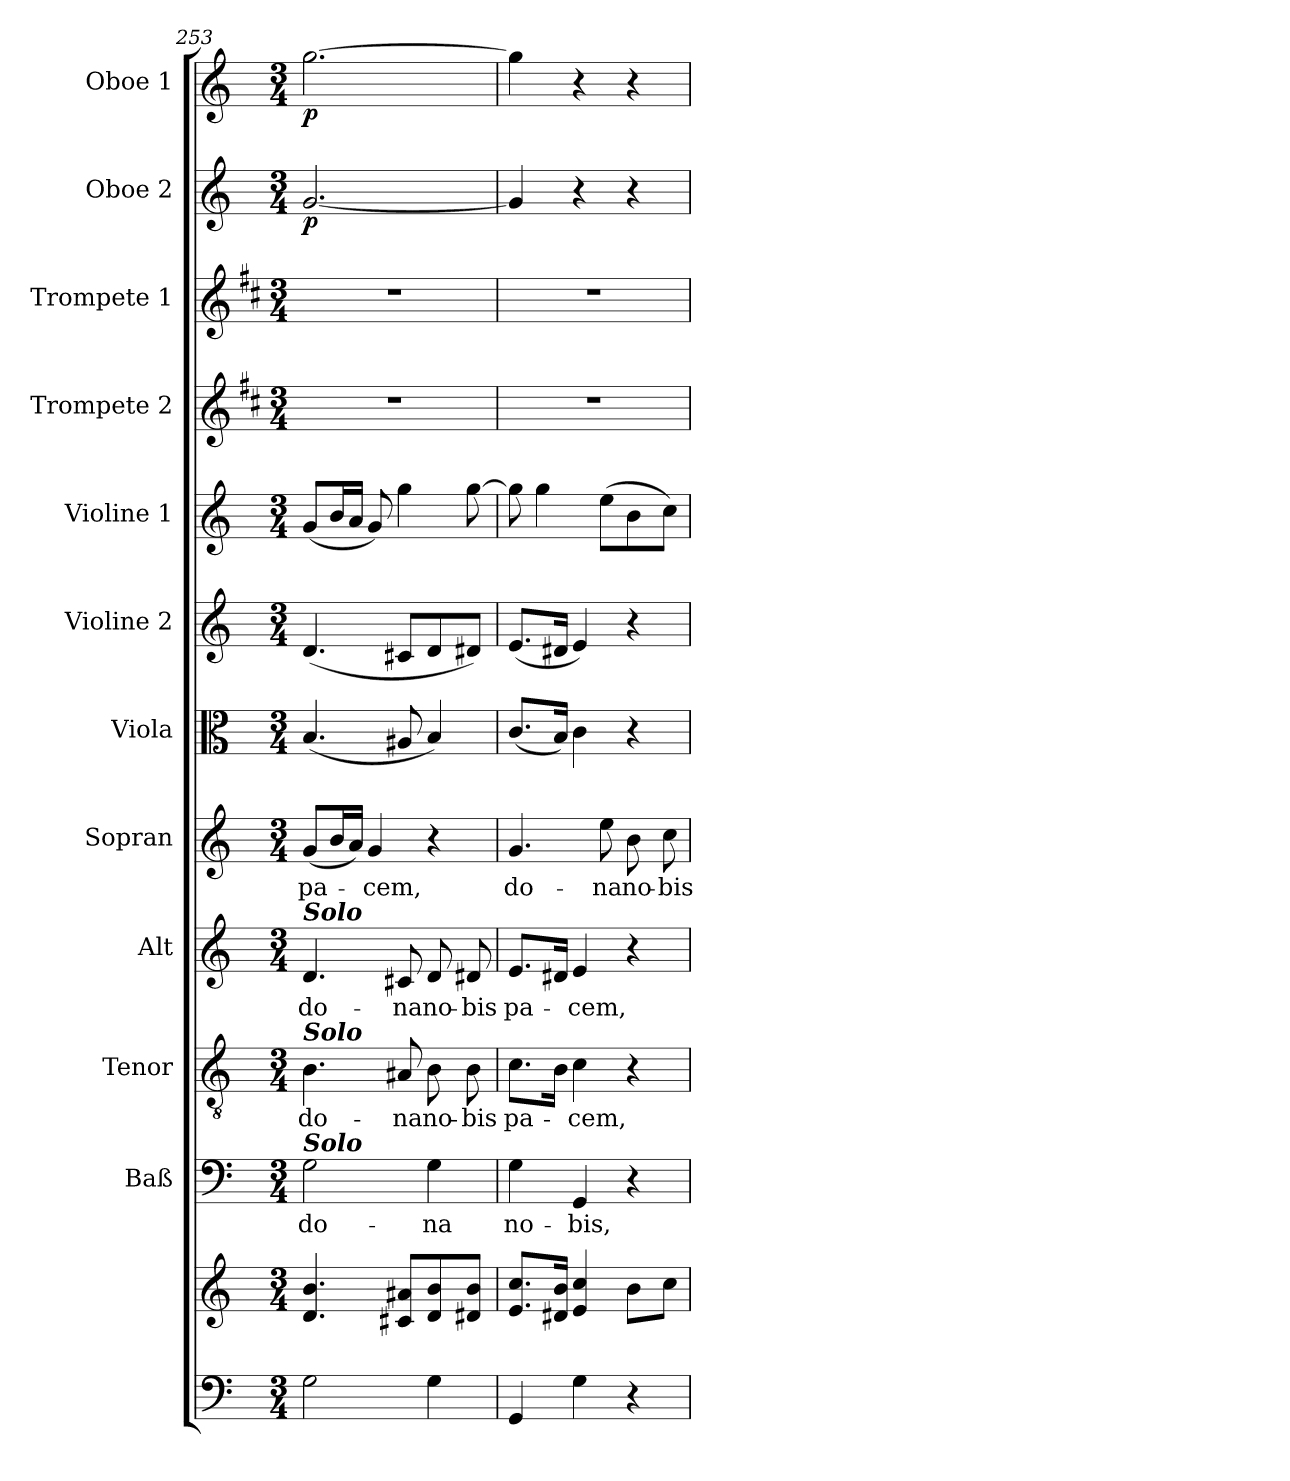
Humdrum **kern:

**kern	**kern	**kern	**text	**kern	**text	**kern	**text	**kern	**text	**kern	**kern	**kern	**kern	**kern	**kern	**dynam	**kern	**dynam
*part12	*part12	*part11	*part11	*part10	*part10	*part9	*part9	*part8	*part8	*part7	*part6	*part5	*part4	*part3	*part2	*part2	*part1	*part1
*staff13	*staff12	*staff11	*staff11	*staff10	*staff10	*staff9	*staff9	*staff8	*staff8	*staff7	*staff6	*staff5	*staff4	*staff3	*staff2	*staff2	*staff1	*staff1
*	*	*I"Baß	*	*I"Tenor	*	*I"Alt	*	*I"Sopran	*	*I"Viola	*I"Violine 2	*I"Violine 1	*I"Trompete 2	*I"Trompete 1	*I"Oboe 2	*	*I"Oboe 1	*
*	*	*I'Baß	*	*I'Ten	*	*I'Alt	*	*I'Sop	*	*I'Vla.	*I'Vln. 2	*I'Vln. 1	*I'Trp. 2	*I'Trp. 1	*I'Ob. 2	*	*I'Ob. 1	*
*clefF4	*clefG2	*clefF4	*	*clefGv2	*	*clefG2	*	*clefG2	*	*clefC3	*clefG2	*clefG2	*clefG2	*clefG2	*clefG2	*	*clefG2	*
*	*	*	*	*	*	*	*	*	*	*	*	*	*ITrd1c2	*ITrd1c2	*	*	*	*
*k[]	*k[]	*k[]	*	*k[]	*	*k[]	*	*k[]	*	*k[]	*k[]	*k[]	*k[]	*k[]	*k[]	*	*k[]	*
*C:	*C:	*C:	*	*C:	*	*C:	*	*C:	*	*C:	*C:	*C:	*C:	*C:	*C:	*	*C:	*
*M3/4	*M3/4	*M3/4	*	*M3/4	*	*M3/4	*	*M3/4	*	*M3/4	*M3/4	*M3/4	*M3/4	*M3/4	*M3/4	*	*M3/4	*
=253	=253	=253	=253	=253	=253	=253	=253	=253	=253	=253	=253	=253	=253	=253	=253	=253	=253	=253
!	!	!	!	!	!	!LO:TX:a:Bi:t=Solo	!	!	!	!	!	!	!	!	!	!	!	!
!	!	!	!	!LO:TX:a:Bi:t=Solo	!	!	!	!	!	!	!	!	!	!	!	!	!	!
!	!	!LO:TX:a:Bi:t=Solo	!	!	!	!	!	!	!	!	!	!	!	!	!	!	!	!
!	!	!	!LO:LY:b	!	!LO:LY:b	!	!LO:LY:b	!	!LO:LY:b	!	!	!	!	!	!	!LO:DY:b	!	!LO:DY:b
2G\	4.d/ 4.b/	2G\	do-	4.B\	do-	4.d/	do-	(<8g/L	pa-	(<4.B/	(<4.d/	(<8g/L	2.r	2.r	[2.g/	p	[2.gg\	p
.	.	.	.	.	.	.	.	16b/L	.	.	.	16b/L	.	.	.	.	.	.
.	.	.	.	.	.	.	.	16a/JJ)	.	.	.	16a/JJ	.	.	.	.	.	.
!	!	!	!	!	!	!	!	!	!LO:LY:b	!	!	!	!	!	!	!	!	!
.	.	.	.	.	.	.	.	4g/	-cem,	.	.	8g/)	.	.	.	.	.	.
!	!	!	!	!	!LO:LY:b	!	!LO:LY:b	!	!	!	!	!	!	!	!	!	!	!
.	8c#X/ 8a#X/L	.	.	8A#X/	-na	8c#X/	-na	.	.	8A#X/	8c#X/L	4gg\	.	.	.	.	.	.
!	!	!	!LO:LY:b	!	!LO:LY:b	!	!LO:LY:b	!	!	!	!	!	!	!	!	!	!	!
4G\	8d/ 8b/	4G\	-na	8B\	no-	8d/	no-	4r	.	4B/)	8d/	.	.	.	.	.	.	.
!	!	!	!	!	!LO:LY:b	!	!LO:LY:b	!	!	!	!	!	!	!	!	!	!	!
.	8d#X/ 8b/J	.	.	8B\	-bis	8d#X/	-bis	.	.	.	8d#X/J)	[8gg\	.	.	.	.	.	.
!!LO:PB:g=z
=254	=254	=254	=254	=254	=254	=254	=254	=254	=254	=254	=254	=254	=254	=254	=254	=254	=254	=254
!	!	!	!LO:LY:b	!	!LO:LY:b	!	!LO:LY:b	!	!LO:LY:b	!	!	!	!	!	!	!	!	!
4GG/	8.e/ 8.cc/L	4G\	no-	8.c\L	pa-	8.e/L	pa-	4.g/	do-	(<8.c/L	(<8.e/L	8gg\]	2.r	2.r	4g/]	.	4gg\]	.
.	.	.	.	.	.	.	.	.	.	.	.	4gg\	.	.	.	.	.	.
.	16d#X/ 16b/Jk	.	.	16B\Jk	.	16d#X/Jk	.	.	.	16B/Jk)	16d#X/Jk	.	.	.	.	.	.	.
!	!	!	!LO:LY:b	!	!LO:LY:b	!	!LO:LY:b	!	!	!	!	!	!	!	!	!	!	!
4G\	4e/ 4cc/	4GG/	-bis,	4c\	-cem,	4e/	-cem,	.	.	4c\	4e/)	.	.	.	4r	.	4r	.
!	!	!	!	!	!	!	!	!	!LO:LY:b	!	!	!	!	!	!	!	!	!
.	.	.	.	.	.	.	.	8ee\	-na	.	.	(>8ee\L	.	.	.	.	.	.
!	!	!	!	!	!	!	!	!	!LO:LY:b	!	!	!	!	!	!	!	!	!
4r	8b\L	4r	.	4r	.	4r	.	8b\	no-	4r	4r	8b\	.	.	4r	.	4r	.
!	!	!	!	!	!	!	!	!	!LO:LY:b	!	!	!	!	!	!	!	!	!
.	8cc\J	.	.	.	.	.	.	8cc\	-bis	.	.	8cc\J)	.	.	.	.	.	.
=	=	=	=	=	=	=	=	=	=	=	=	=	=	=	=	=	=	=
*-	*-	*-	*-	*-	*-	*-	*-	*-	*-	*-	*-	*-	*-	*-	*-	*-	*-	*-
